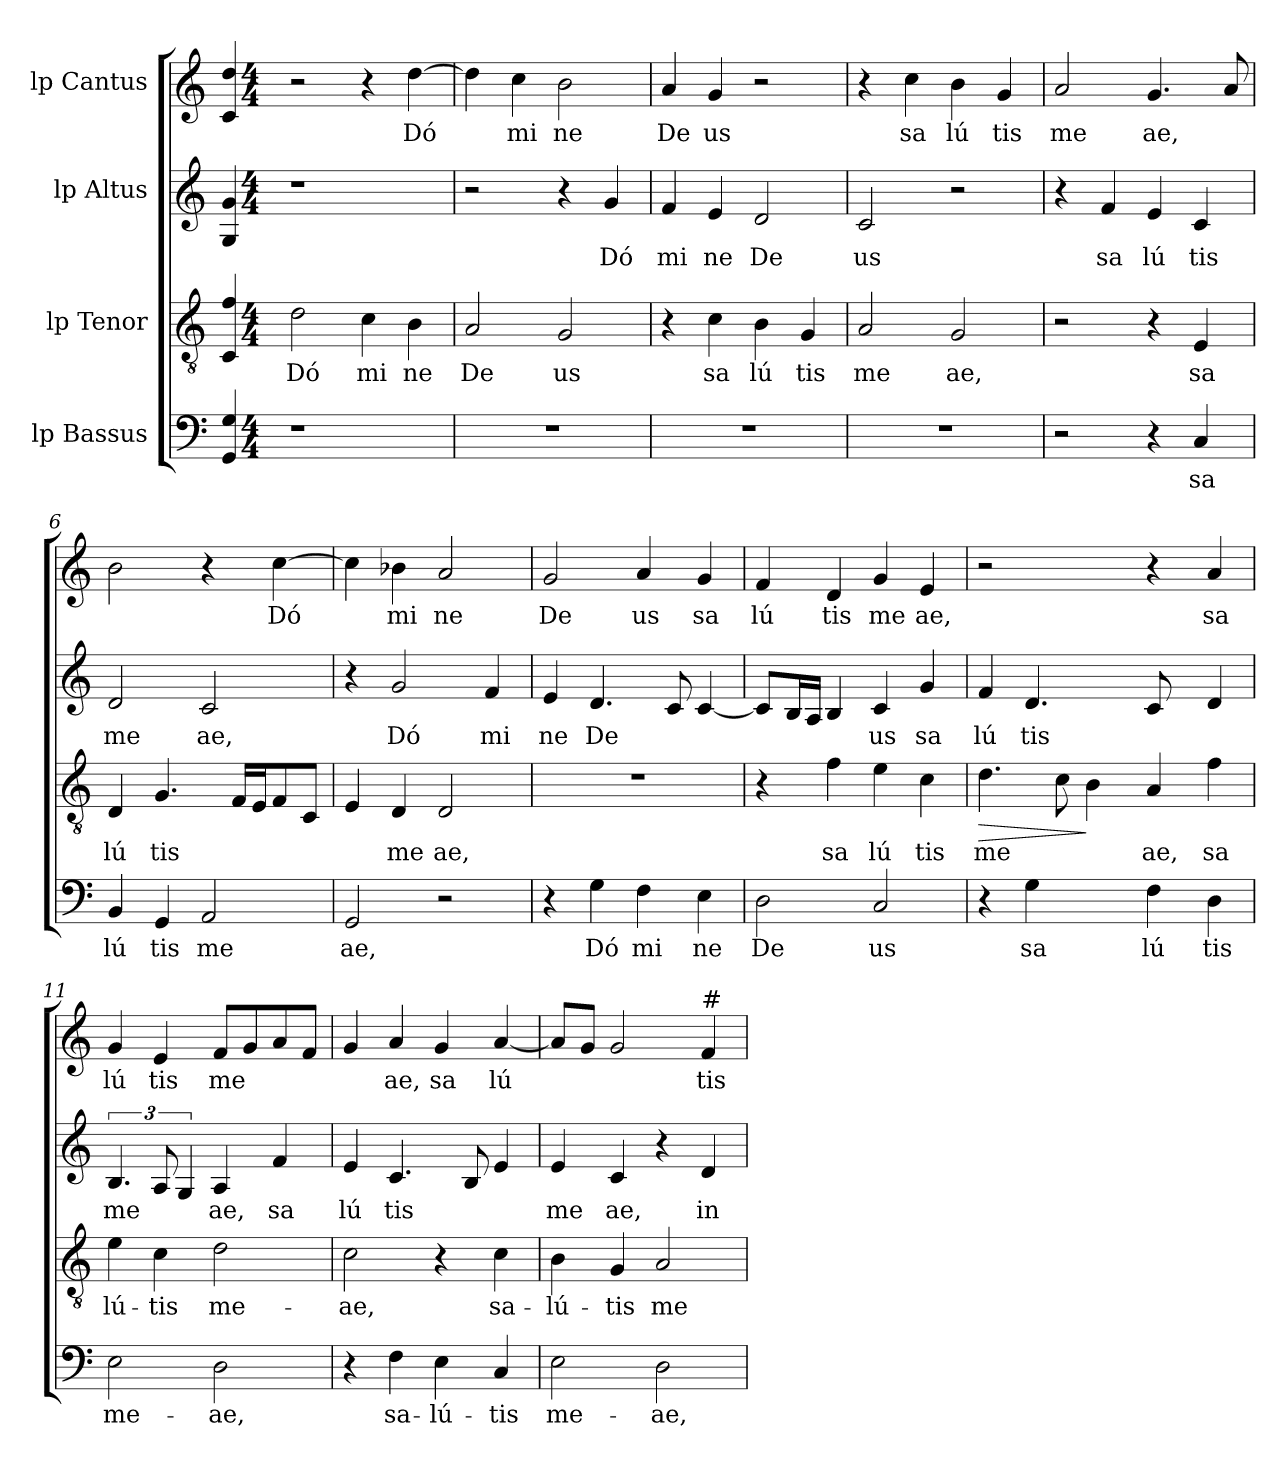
**kern	**text	**kern	**text	**dynam	**kern	**text	**kern	**text
*part4	*part4	*part3	*part3	*part3	*part2	*part2	*part1	*part1
*staff4	*staff4	*staff3	*staff3	*staff3	*staff2	*staff2	*staff1	*staff1
*I"lp Bassus	*	*I"lp Tenor	*	*	*I"lp Altus	*	*I"lp Cantus	*
!!LO:PB:g=z
*stria5	*	*stria5	*	*	*stria5	*	*stria5	*
*clefF4	*	*clefGv2	*	*	*clefG2	*	*clefG2	*
=1	=1	=1	=1	=1	=1	=1	=1	=1
4G/ 4GG/	.	4f/ 4C/	.	.	4g/ 4G/	.	4dd/ 4c/	.
*M4/4	*	*M4/4	*	*	*M4/4	*	*M4/4	*
*met(c)	*	*met(c)	*	*	*met(c)	*	*met(c)	*
!	!	!	!LO:LY:b:cj	!	!	!	!	!
1r	.	2d\	Dó	.	1r	.	2r	.
!	!	!	!LO:LY:b:cj	!	!	!	!	!
.	.	4c\	mi	.	.	.	4r	.
!	!	!	!LO:LY:b:cj	!	!	!	!	!LO:LY:b:cj
.	.	4B\	ne	.	.	.	[>4dd\	Dó
=2	=2	=2	=2	=2	=2	=2	=2	=2
!	!	!	!LO:LY:b:cj	!	!	!	!	!
1r	.	2A/	De	.	2r	.	4dd\]	.
!	!	!	!	!	!	!	!	!LO:LY:b:cj
.	.	.	.	.	.	.	4cc\	mi
!	!	!	!LO:LY:b:cj	!	!	!	!	!LO:LY:b:cj
.	.	2G/	us	.	4r	.	2b\	ne
!	!	!	!	!	!	!LO:LY:b:cj	!	!
.	.	.	.	.	4g/	Dó	.	.
=3	=3	=3	=3	=3	=3	=3	=3	=3
!	!	!	!	!	!	!LO:LY:b:cj	!	!LO:LY:b:cj
1r	.	4r	.	.	4f/	mi	4a/	De
!	!	!	!LO:LY:b:cj	!	!	!LO:LY:b:cj	!	!LO:LY:b:cj
.	.	4c\	sa	.	4e/	ne	4g/	us
!	!	!	!LO:LY:b:cj	!	!	!LO:LY:b:cj	!	!
.	.	4B\	lú	.	2d/	De	2r	.
!	!	!	!LO:LY:b:cj	!	!	!	!	!
.	.	4G/	tis	.	.	.	.	.
=4	=4	=4	=4	=4	=4	=4	=4	=4
!	!	!	!LO:LY:b:cj	!	!	!LO:LY:b:cj	!	!
1r	.	2A/	me	.	2c/	us	4r	.
!	!	!	!	!	!	!	!	!LO:LY:b:cj
.	.	.	.	.	.	.	4cc\	sa
!	!	!	!LO:LY:b:cj	!	!	!	!	!LO:LY:b:cj
.	.	2G/	ae,	.	2r	.	4b\	lú
!	!	!	!	!	!	!	!	!LO:LY:b:cj
.	.	.	.	.	.	.	4g/	tis
=5	=5	=5	=5	=5	=5	=5	=5	=5
!	!	!	!	!	!	!	!	!LO:LY:b:cj
2r	.	2r	.	.	4r	.	2a/	me
!	!	!	!	!	!	!LO:LY:b:cj	!	!
.	.	.	.	.	4f/	sa	.	.
!	!	!	!	!	!	!LO:LY:b:cj	!	!LO:LY:b
4r	.	4r	.	.	4e/	lú	4.g/	ae,
!	!LO:LY:b:cj	!	!LO:LY:b:cj	!	!	!LO:LY:b:cj	!	!
4C/	sa	4E/	sa	.	4c/	tis	.	.
.	.	.	.	.	.	.	8a/	.
!!LO:LB:g=z
=6	=6	=6	=6	=6	=6	=6	=6	=6
!	!LO:LY:b:cj	!	!LO:LY:b:cj	!	!	!LO:LY:b:cj	!	!
4BB/	lú	4D/	lú	.	2d/	me	2b\	.
!	!LO:LY:b:cj	!	!LO:LY:b:cj	!	!	!	!	!
4GG/	tis	4.G/	tis	.	.	.	.	.
!	!LO:LY:b:cj	!	!	!	!	!LO:LY:b:cj	!	!
2AA/	me	.	.	.	2c/	ae,	4r	.
.	.	16F/L	.	.	.	.	.	.
.	.	16E/	.	.	.	.	.	.
!	!	!	!	!	!	!	!	!LO:LY:b:cj
.	.	8F/	.	.	.	.	[>4cc\	Dó
.	.	8C/J	.	.	.	.	.	.
=7	=7	=7	=7	=7	=7	=7	=7	=7
!	!LO:LY:b:cj	!	!	!	!	!	!	!
2GG/	ae,	4E/	.	.	4r	.	4cc\]	.
!	!	!	!LO:LY:b:cj	!	!	!LO:LY:b:cj	!	!LO:LY:b:cj
.	.	4D/	me	.	2g/	Dó	4b-X\	mi
!	!	!	!LO:LY:b:cj	!	!	!	!	!LO:LY:b:cj
2r	.	2D/	ae,	.	.	.	2a/	ne
!	!	!	!	!	!	!LO:LY:b:cj	!	!
.	.	.	.	.	4f/	mi	.	.
=8	=8	=8	=8	=8	=8	=8	=8	=8
!	!	!	!	!	!	!LO:LY:b:cj	!	!LO:LY:b:cj
4r	.	1r	.	.	4e/	ne	2g/	De
!	!LO:LY:b:cj	!	!	!	!	!LO:LY:b:cj	!	!
4G\	Dó	.	.	.	4.d/	De	.	.
!	!LO:LY:b:cj	!	!	!	!	!	!	!LO:LY:b:cj
4F\	mi	.	.	.	.	.	4a/	us
.	.	.	.	.	8c/	.	.	.
!	!LO:LY:b:cj	!	!	!	!	!	!	!LO:LY:b:cj
4E\	ne	.	.	.	[<4c/	.	4g/	sa
=9	=9	=9	=9	=9	=9	=9	=9	=9
!	!LO:LY:b:cj	!	!	!	!	!	!	!LO:LY:b:cj
2D\	De	4r	.	.	8c/L]	.	4f/	lú
.	.	.	.	.	16B/	.	.	.
.	.	.	.	.	16A/J	.	.	.
!	!	!	!LO:LY:b:cj	!	!	!	!	!LO:LY:b:cj
.	.	4f\	sa	.	4B/	.	4d/	tis
!	!LO:LY:b:cj	!	!LO:LY:b:cj	!	!	!LO:LY:b:cj	!	!LO:LY:b:cj
2C/	us	4e\	lú	.	4c/	us	4g/	me
!	!	!	!LO:LY:b:cj	!	!	!LO:LY:b:cj	!	!LO:LY:b:cj
.	.	4c\	tis	.	4g/	sa	4e/	ae,
=10	=10	=10	=10	=10	=10	=10	=10	=10
!	!	!	!LO:LY:b	!LO:HP:b	!	!LO:LY:b:cj	!	!
4r	.	4.d\	me	>	4f/	lú	2r	.
!	!LO:LY:b:cj	!	!	!	!	!LO:LY:b:cj	!	!
4G\	sa	.	.	.	4.d/	tis	.	.
.	.	8c<\	.	.	.	.	.	.
4ryy	.	4B\	.	]	.	.	4ryy	.
.	.	.	.	.	8ryy	.	.	.
!	!LO:LY:b:cj	!	!LO:LY:b:cj	!	!	!	!	!
4F\	lú	4A/	ae,	.	8c/	.	4r	.
.	.	.	.	.	8ryy	.	.	.
!	!LO:LY:b:cj	!	!LO:LY:b:cj	!	!	!	!	!LO:LY:b:cj
4D\	tis	4f\	sa	.	4d/	.	4a/	sa
!!LO:LB:g=z
=11	=11	=11	=11	=11	=11	=11	=11	=11
!	!LO:LY:b:cj	!	!LO:LY:b:cj	!	!	!LO:LY:b	!	!LO:LY:b:cj
2E\	me-	4e\	lú-	.	6.B/	me	4g/	lú
!	!	!	!LO:LY:b:cj	!	!	!	!	!LO:LY:b:cj
.	.	4c\	-tis	.	12A/	.	4e/	tis
.	.	.	.	.	6G/	.	.	.
!	!LO:LY:b:cj	!	!LO:LY:b:cj	!	!	!LO:LY:b:cj	!	!LO:LY:b
2D\	-ae,	2d\	me-	.	4A/	ae,	8f/L	me
.	.	.	.	.	.	.	8g/	.
!	!	!	!	!	!	!LO:LY:b:cj	!	!
.	.	.	.	.	4f/	sa	8a/	.
.	.	.	.	.	.	.	8f/J	.
=12	=12	=12	=12	=12	=12	=12	=12	=12
!	!	!	!LO:LY:b:cj	!	!	!LO:LY:b:cj	!	!
4r	.	2c\	-ae,	.	4e/	lú	4g/	.
!	!LO:LY:b:cj	!	!	!	!	!LO:LY:b:cj	!	!LO:LY:b:cj
4F\	sa-	.	.	.	4.c/	tis	4a/	ae,
!	!LO:LY:b:cj	!	!	!	!	!	!	!LO:LY:b:cj
4E\	-lú-	4r	.	.	.	.	4g/	sa
.	.	.	.	.	8B/	.	.	.
!	!LO:LY:b:cj	!	!LO:LY:b:cj	!	!	!	!	!LO:LY:b:cj
4C/	-tis	4c\	sa-	.	4e/	.	[<4a/	lú
=13	=13	=13	=13	=13	=13	=13	=13	=13
!	!LO:LY:b:cj	!	!LO:LY:b:cj	!	!	!LO:LY:b:cj	!	!
2E\	me-	4B\	-lú-	.	4e/	me	8a/L]	.
.	.	.	.	.	.	.	8g/J	.
!	!	!	!LO:LY:b:cj	!	!	!LO:LY:b:cj	!	!
.	.	4G/	-tis	.	4c/	ae,	2g/	.
!	!LO:LY:b:cj	!	!LO:LY:b:cj	!	!	!	!	!
2D\	-ae,	2A/	me-	.	4r	.	.	.
!	!	!	!	!	!	!	!LO:TX:a:t=#	!
!	!	!	!	!	!	!LO:LY:b:cj	!	!LO:LY:b:cj
.	.	.	.	.	4d/	in	4f/	tis
=	=	=	=	=	=	=	=	=
*-	*-	*-	*-	*-	*-	*-	*-	*-
